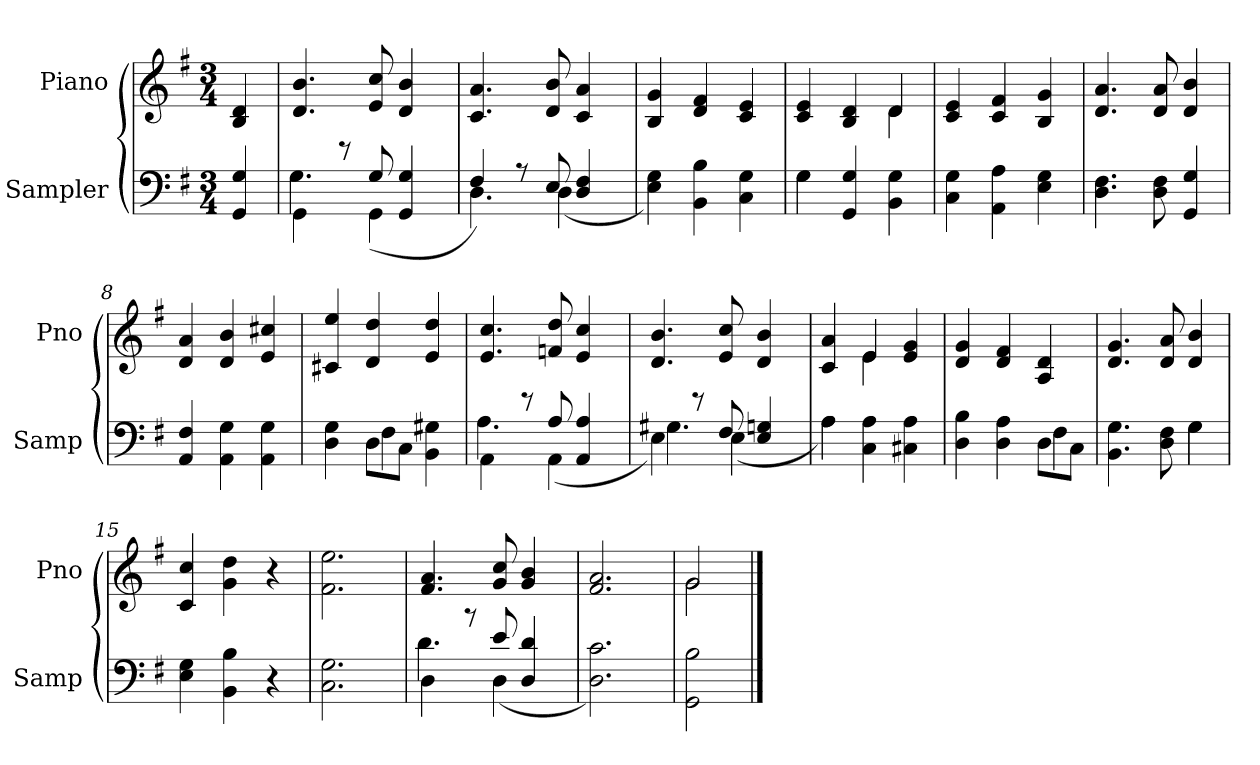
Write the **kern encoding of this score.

**kern	**kern
*part2	*part1
*staff2	*staff1
*I"Sampler	*I"Piano
*I'Samp	*I'Pno
*clefF4	*clefG2
*k[f#]	*k[f#]
*G:	*G:
*M3/4	*M3/4
=1	=1
4GG 4G	4B 4d
=2	=2
*^	*
4GG\	4.G	4.d 4.b
8r	.	.
8G/	(4GG	8e 8cc
4GG/ 4G/	.	4d 4b
.	8ryy	.
=3	=3	=3
4F#/)	4.D	4.c 4.a
8r	.	.
8E/	(4D	8d 8b
4D 4F#	.	4c 4a
.	8ryy	.
*v	*v	*
=4	=4
4E 4G)	4B 4g
4BB 4B	4d 4f#
4C 4G	4c 4e
=5	=5
*^	*^
4G\	4G	4c 4e	2ryy
4GG 4G	2ryy	4B 4d	.
4BB 4G	.	4d/	4d
*v	*v	*	*
*	*v	*v
=6	=6
4C 4G	4c 4e
4AA 4A	4c 4f#
4E 4G	4B 4g
=7	=7
4.D 4.F#	4.d 4.a
8D 8F#	8d 8a
4GG 4G	4d 4b
=8	=8
4AA 4F#	4d 4a
4AA 4G	4d 4b
4AA 4G	4e 4cc#X
=9	=9
*^	*
4D 4G	4ryy	4c#X 4ee
8D\L	4F#	4d 4dd
8C\J	.	.
4BB 4G#X	4ryy	4e 4dd
=10	=10	=10
4AA\	4.A	4.e 4.cc
8r	.	.
8A/	(4AA	8fn 8dd
4AA 4A	.	4e 4cc
.	8ryy	.
=11	=11	=11
4E\)	4.G#X	4.d 4.b
8r	.	.
8F#/	(4E	8e 8cc
4E 4G	.	4d 4b
.	8ryy	.
=12	=12	=12
*	*	*^
4A\)	4A	4c 4a	4ryy
4C 4A	2ryy	4e/	4e
4C#X 4A	.	4e 4g	4ryy
*	*	*v	*v
=13	=13	=13
4D 4B	2ryy	4d 4g
4D 4A	.	4d 4f#
8D\L	4F#	4A 4d
8C\J	.	.
=14	=14	=14
4.BB 4.G	2ryy	4.d 4.g
8D 8F#	.	8d 8a
4G\	4G	4d 4b
*v	*v	*
=15	=15
4E 4G	4c 4cc
4BB 4B	4g 4dd
4r	4r
=16	=16
2.C 2.G	2.f# 2.ee
=17	=17
*^	*
4D\	4.d	4.f# 4.a
8r	.	.
8e/	(4D	8g 8cc
4D 4d	.	4g 4b
.	8ryy	.
*v	*v	*
=18	=18
2.D 2.c)	2.f# 2.a
=19	=19
*	*^
2GG 2B	2g/	2g
*	*v	*v
==	==
*-	*-
